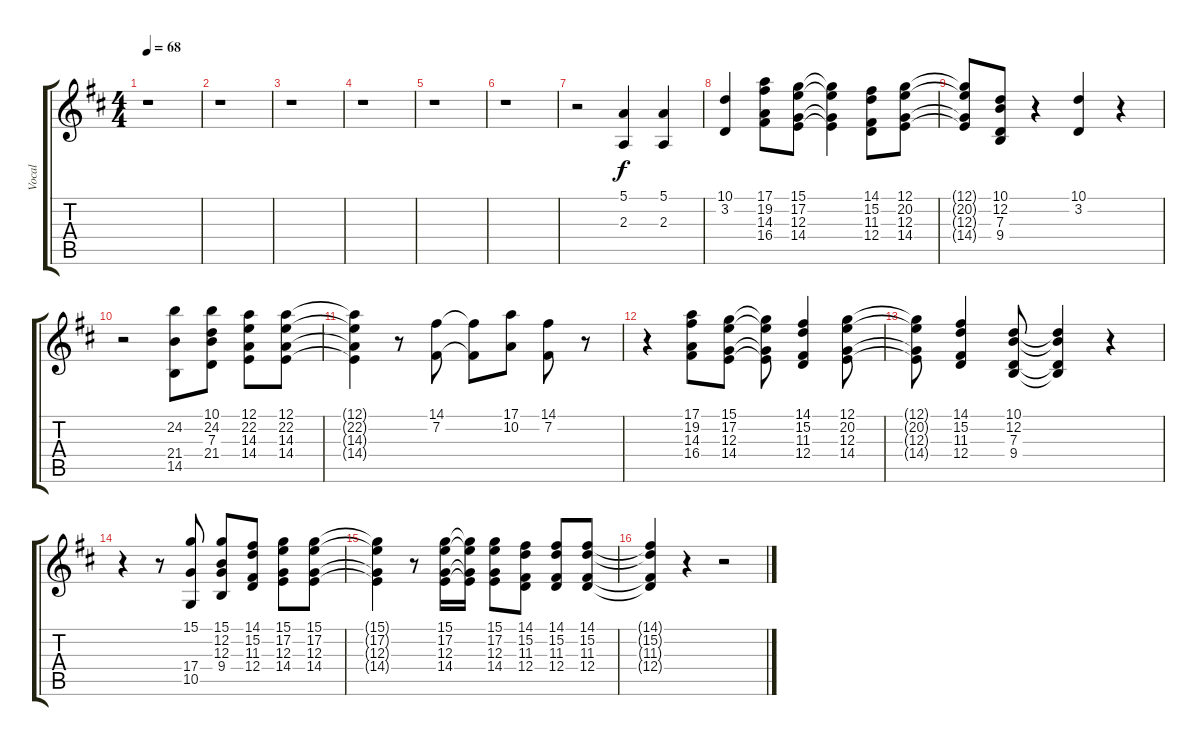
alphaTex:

\track ("Vocal" "Vocal") {instrument stringensemble1}
\staff {score tabs}
\tuning (E4 B3 G3 D3 A2 E2) {hide}
\ts (4 4)
\tempo 68
\clef g2
\ks d
r.1{dy f} |
r.1 |
r.1 |
r.1 |
r.1 |
r.1 |
r.2 (5.1 2.3).4 (5.1 2.3).4 |
(10.1 3.2).4 (17.1 19.2 14.3 16.4).8 (15.1 17.2 12.3 14.4).8 (15.1{t} 17.2{t} 12.3{t} 14.4{t}).4 (14.1 15.2 11.3 12.4).8 (12.1 20.2 12.3 14.4).8 |
(12.1{t} 20.2{t} 12.3{t} 14.4{t}).8 (10.1 12.2 7.3 9.4).8 r.4 (10.1 3.2).4 r.4 |
r.2 (24.2 21.4 14.5).8 (10.1 24.2 7.3 21.4).8 (12.1 22.2 14.3 14.4).8 (12.1 22.2 14.3 14.4).8 |
(12.1{t} 22.2{t} 14.3{t} 14.4{t}).4 r.8 (14.1 7.2).8 (14.1{t} 7.2{t}).8 (17.1 10.2).8 (14.1 7.2).8 r.8 |
r.4 (17.1 19.2 14.3 16.4).8 (15.1 17.2 12.3 14.4).8 (15.1{t} 17.2{t} 12.3{t} 14.4{t}).8 (14.1 15.2 11.3 12.4).4 (12.1 20.2 12.3 14.4).8 |
(12.1{t} 20.2{t} 12.3{t} 14.4{t}).8 (14.1 15.2 11.3 12.4).4 (10.1 12.2 7.3 9.4).8 (10.1{t} 12.2{t} 7.3{t} 9.4{t}).4 r.4 |
r.4 r.8 (15.1 17.4 10.5).8 (15.1 12.2 12.3 9.4).8 (14.1 15.2 11.3 12.4).8 (15.1 17.2 12.3 14.4).8 (15.1 17.2 12.3 14.4).8 |
(15.1{t} 17.2{t} 12.3{t} 14.4{t}).4 r.8 (15.1 17.2 12.3 14.4).16 (15.1{t} 17.2{t} 12.3{t} 14.4{t}).16 (15.1 17.2 12.3 14.4).8 (14.1 15.2 11.3 12.4).8 (14.1 15.2 11.3 12.4).8 (14.1 15.2 11.3 12.4).8 |
(14.1{t} 15.2{t} 11.3{t} 12.4{t}).4 r.4 r.2
